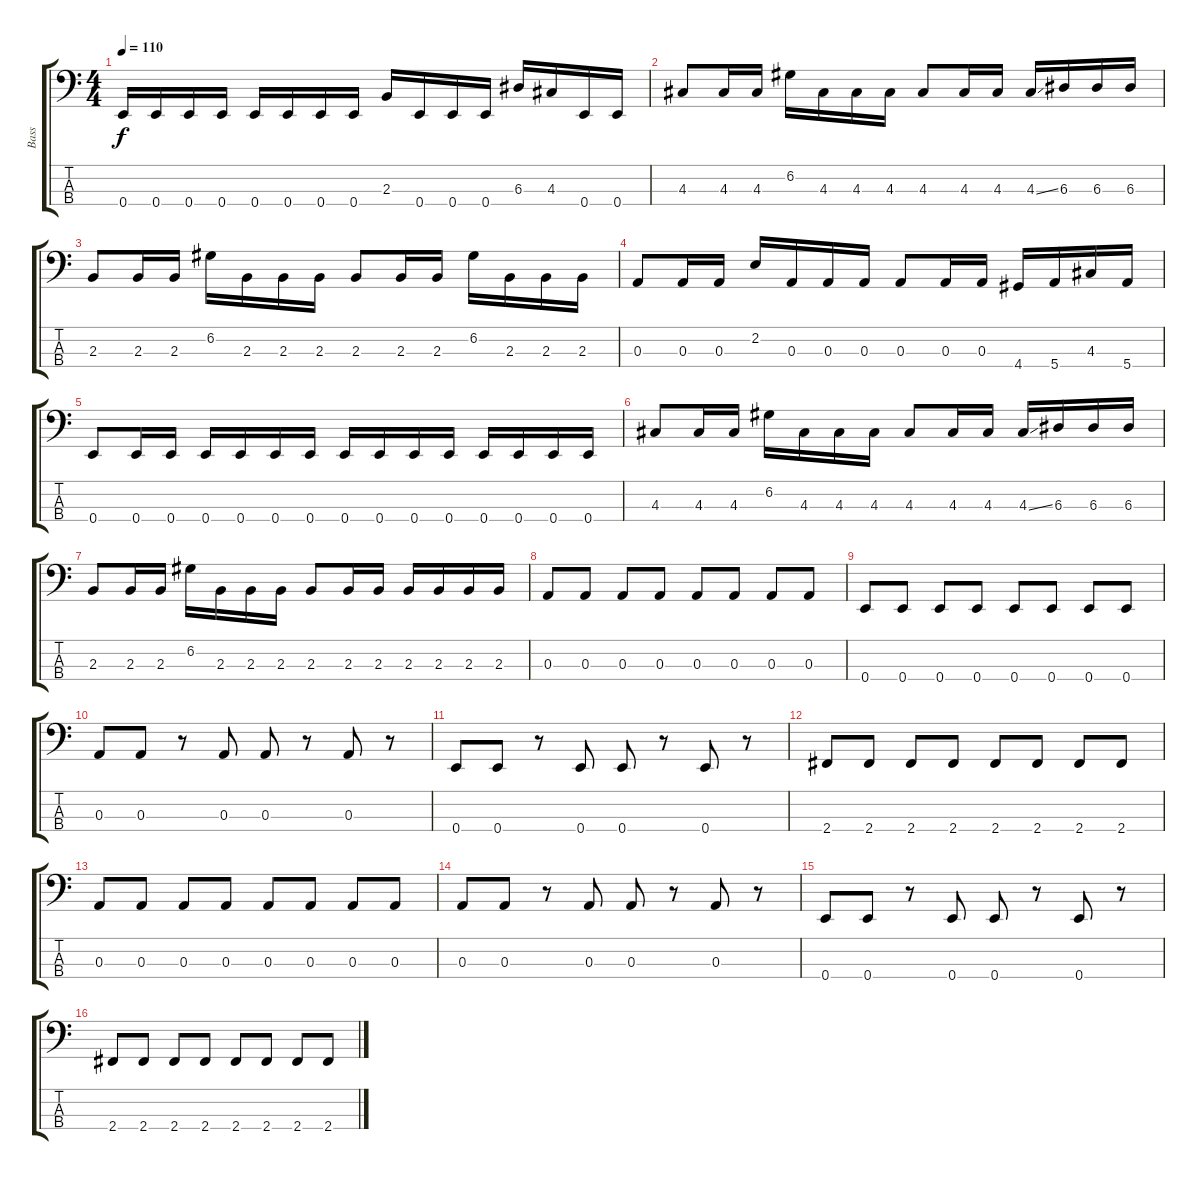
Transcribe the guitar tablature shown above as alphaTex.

\track ("Bass" "Bass") {instrument electricbasspick}
\staff {score tabs}
\tuning (G2 D2 A1 E1) {hide}
\ts (4 4)
\tempo 110
\clef f4
\ks c
0.4.16{dy f} 0.4.16 0.4.16 0.4.16 0.4.16 0.4.16 0.4.16 0.4.16 2.3.16 0.4.16 0.4.16 0.4.16 6.3.16 4.3.16 0.4.16 0.4.16 |
4.3.8 4.3.16 4.3.16 6.2.16 4.3.16 4.3.16 4.3.16 4.3.8 4.3.16 4.3.16 4.3{ss}.16 6.3.16 6.3.16 6.3.16 |
2.3.8 2.3.16 2.3.16 6.2.16 2.3.16 2.3.16 2.3.16 2.3.8 2.3.16 2.3.16 6.2.16 2.3.16 2.3.16 2.3.16 |
0.3.8 0.3.16 0.3.16 2.2.16 0.3.16 0.3.16 0.3.16 0.3.8 0.3.16 0.3.16 4.4.16 5.4.16 4.3.16 5.4.16 |
0.4.8 0.4.16 0.4.16 0.4.16 0.4.16 0.4.16 0.4.16 0.4.16 0.4.16 0.4.16 0.4.16 0.4.16 0.4.16 0.4.16 0.4.16 |
4.3.8 4.3.16 4.3.16 6.2.16 4.3.16 4.3.16 4.3.16 4.3.8 4.3.16 4.3.16 4.3{ss}.16 6.3.16 6.3.16 6.3.16 |
2.3.8 2.3.16 2.3.16 6.2.16 2.3.16 2.3.16 2.3.16 2.3.8 2.3.16 2.3.16 2.3.16 2.3.16 2.3.16 2.3.16 |
0.3.8 0.3.8 0.3.8 0.3.8 0.3.8 0.3.8 0.3.8 0.3.8 |
0.4.8 0.4.8 0.4.8 0.4.8 0.4.8 0.4.8 0.4.8 0.4.8 |
0.3.8 0.3.8 r.8 0.3.8 0.3.8 r.8 0.3.8 r.8 |
0.4.8 0.4.8 r.8 0.4.8 0.4.8 r.8 0.4.8 r.8 |
2.4.8 2.4.8 2.4.8 2.4.8 2.4.8 2.4.8 2.4.8 2.4.8 |
0.3.8 0.3.8 0.3.8 0.3.8 0.3.8 0.3.8 0.3.8 0.3.8 |
0.3.8 0.3.8 r.8 0.3.8 0.3.8 r.8 0.3.8 r.8 |
0.4.8 0.4.8 r.8 0.4.8 0.4.8 r.8 0.4.8 r.8 |
2.4.8 2.4.8 2.4.8 2.4.8 2.4.8 2.4.8 2.4.8 2.4.8
